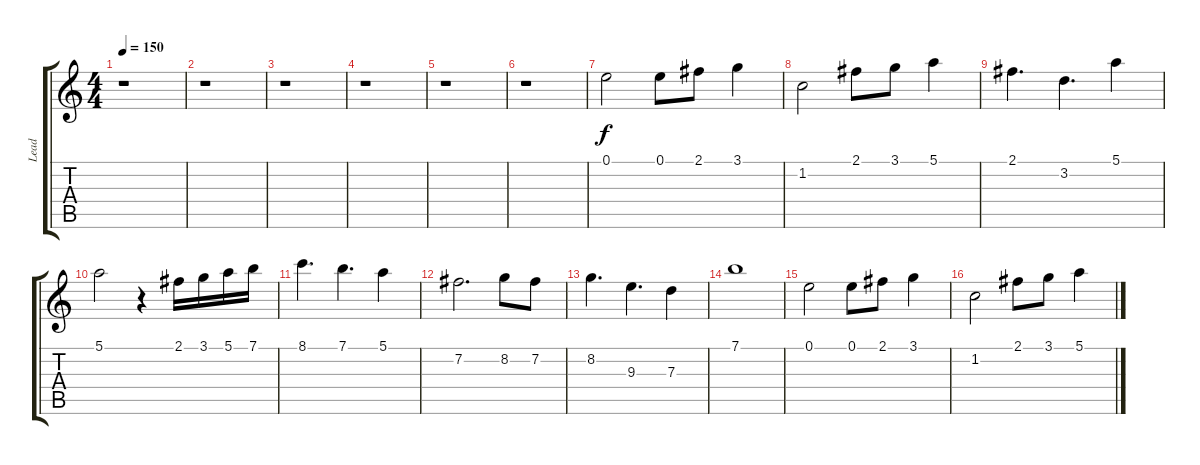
\track ("Lead" "Lead") {instrument overdrivenguitar}
\staff {score tabs}
\tuning (E4 B3 G3 D3 A2 E2) {hide}
\ts (4 4)
\tempo 150
\clef g2
\ks c
r.1{dy f} |
r.1 |
r.1 |
r.1 |
r.1 |
r.1 |
0.1.2 0.1.8 2.1.8 3.1.4 |
1.2.2 2.1.8 3.1.8 5.1.4 |
2.1.4{d} 3.2.4{d} 5.1.4 |
5.1.2 r.4 2.1.16 3.1.16 5.1.16 7.1.16 |
8.1.4{d} 7.1.4{d} 5.1.4 |
7.2.2{d} 8.2.8 7.2.8 |
8.2.4{d} 9.3.4{d} 7.3.4 |
7.1.1 |
0.1.2 0.1.8 2.1.8 3.1.4 |
1.2.2 2.1.8 3.1.8 5.1.4
